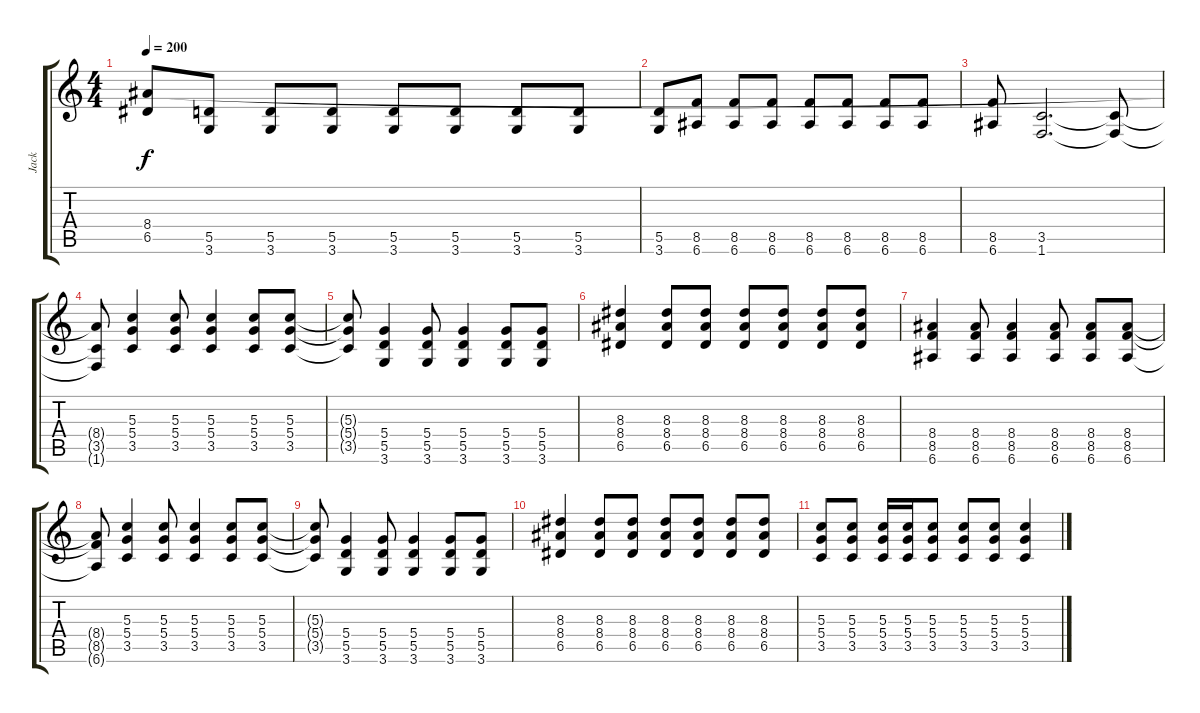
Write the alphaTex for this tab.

\track ("Jack" "Jack") {instrument distortionguitar}
\staff {score tabs}
\tuning (E4 B3 G3 D3 A2 E2) {hide}
\ts (4 4)
\tempo 200
\clef g2
\ks c
(8.4 6.5).8{dy f} (5.5 3.6).8 (5.5 3.6).8 (5.5 3.6).8 (5.5 3.6).8 (5.5 3.6).8 (5.5 3.6).8 (5.5 3.6).8 |
(5.5 3.6).8 (8.5 6.6).8 (8.5 6.6).8 (8.5 6.6).8 (8.5 6.6).8 (8.5 6.6).8 (8.5 6.6).8 (8.5 6.6).8 |
(8.5 6.6).8 (3.5 1.6).2{d} (3.5{t} 1.6{t}).8 |
(8.4{t} 3.5{t} 1.6{t}).8 (5.3 5.4 3.5).4 (5.3 5.4 3.5).8 (5.3 5.4 3.5).4 (5.3 5.4 3.5).8 (5.3 5.4 3.5).8 |
(5.3{t} 5.4{t} 3.5{t}).8 (5.4 5.5 3.6).4 (5.4 5.5 3.6).8 (5.4 5.5 3.6).4 (5.4 5.5 3.6).8 (5.4 5.5 3.6).8 |
(8.3 8.4 6.5).4 (8.3 8.4 6.5).8 (8.3 8.4 6.5).8 (8.3 8.4 6.5).8 (8.3 8.4 6.5).8 (8.3 8.4 6.5).8 (8.3 8.4 6.5).8 |
(8.4 8.5 6.6).4 (8.4 8.5 6.6).8 (8.4 8.5 6.6).4 (8.4 8.5 6.6).8 (8.4 8.5 6.6).8 (8.4 8.5 6.6).8 |
(8.4{t} 8.5{t} 6.6{t}).8 (5.3 5.4 3.5).4 (5.3 5.4 3.5).8 (5.3 5.4 3.5).4 (5.3 5.4 3.5).8 (5.3 5.4 3.5).8 |
(5.3{t} 5.4{t} 3.5{t}).8 (5.4 5.5 3.6).4 (5.4 5.5 3.6).8 (5.4 5.5 3.6).4 (5.4 5.5 3.6).8 (5.4 5.5 3.6).8 |
(8.3 8.4 6.5).4 (8.3 8.4 6.5).8 (8.3 8.4 6.5).8 (8.3 8.4 6.5).8 (8.3 8.4 6.5).8 (8.3 8.4 6.5).8 (8.3 8.4 6.5).8 |
(5.3 5.4 3.5).8 (5.3 5.4 3.5).8 (5.3 5.4 3.5).16 (5.3 5.4 3.5).16 (5.3 5.4 3.5).8 (5.3 5.4 3.5).8 (5.3 5.4 3.5).8 (5.3 5.4 3.5).4
